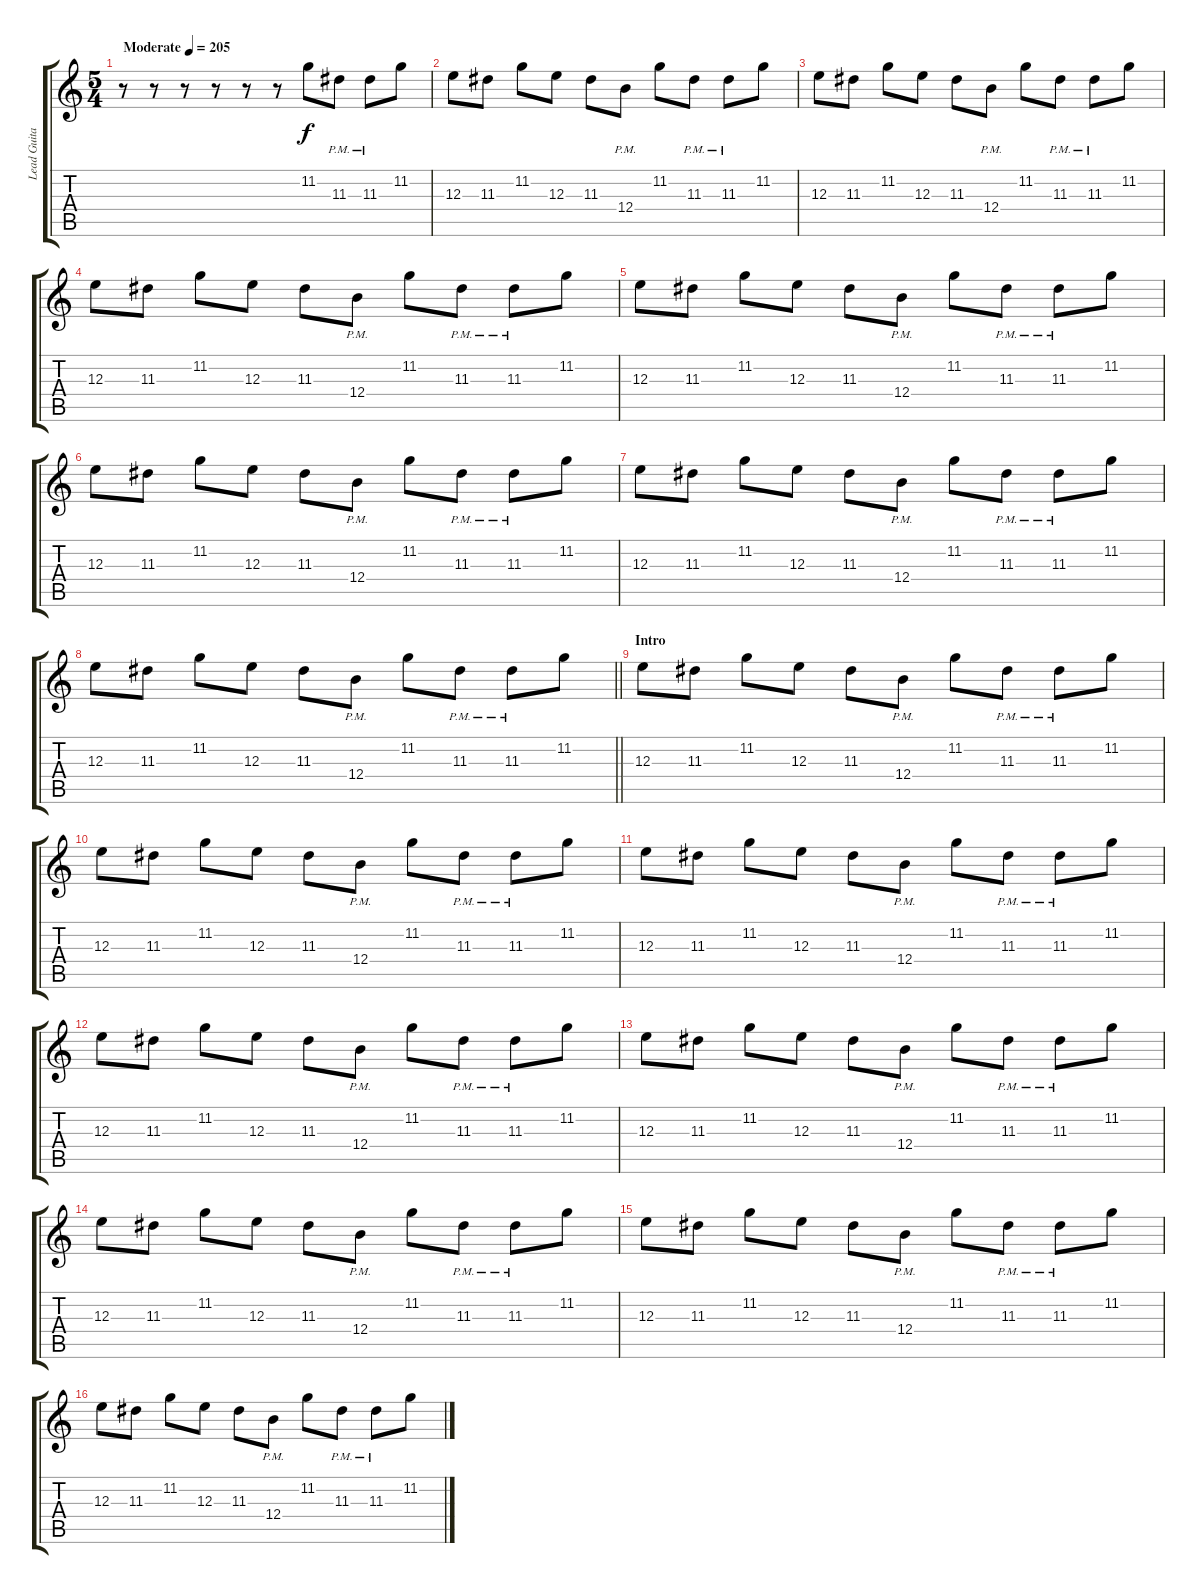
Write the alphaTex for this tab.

\track ("Lead Guitar 2" "Lead Guita") {instrument distortionguitar}
\staff {score tabs}
\tuning (Db4 Ab3 E3 B2 Gb2 B1) {hide}
\ts (5 4)
\tempo (205 "Moderate")
\clef g2
\ks c
r.8{dy f volume 10 instrument distortionguitar} r.8 r.8 r.8 r.8 r.8 11.2.8 11.3{pm}.8 11.3{pm}.8 11.2.8 |
12.3.8 11.3.8 11.2.8 12.3.8 11.3.8 12.4{pm}.8 11.2.8 11.3{pm}.8 11.3{pm}.8 11.2.8 |
12.3.8 11.3.8 11.2.8 12.3.8 11.3.8 12.4{pm}.8 11.2.8 11.3{pm}.8 11.3{pm}.8 11.2.8 |
12.3.8 11.3.8 11.2.8 12.3.8 11.3.8 12.4{pm}.8 11.2.8 11.3{pm}.8 11.3{pm}.8 11.2.8 |
12.3.8 11.3.8 11.2.8 12.3.8 11.3.8 12.4{pm}.8 11.2.8 11.3{pm}.8 11.3{pm}.8 11.2.8 |
12.3.8 11.3.8 11.2.8 12.3.8 11.3.8 12.4{pm}.8 11.2.8 11.3{pm}.8 11.3{pm}.8 11.2.8 |
12.3.8 11.3.8 11.2.8 12.3.8 11.3.8 12.4{pm}.8 11.2.8 11.3{pm}.8 11.3{pm}.8 11.2.8 |
\barLineRight lightlight
12.3.8 11.3.8 11.2.8 12.3.8 11.3.8 12.4{pm}.8 11.2.8 11.3{pm}.8 11.3{pm}.8 11.2.8 |
\section ("" "Intro")
12.3.8 11.3.8 11.2.8 12.3.8 11.3.8 12.4{pm}.8 11.2.8 11.3{pm}.8 11.3{pm}.8 11.2.8 |
12.3.8 11.3.8 11.2.8 12.3.8 11.3.8 12.4{pm}.8 11.2.8 11.3{pm}.8 11.3{pm}.8 11.2.8 |
12.3.8 11.3.8 11.2.8 12.3.8 11.3.8 12.4{pm}.8 11.2.8 11.3{pm}.8 11.3{pm}.8 11.2.8 |
12.3.8 11.3.8 11.2.8 12.3.8 11.3.8 12.4{pm}.8 11.2.8 11.3{pm}.8 11.3{pm}.8 11.2.8 |
12.3.8 11.3.8 11.2.8 12.3.8 11.3.8 12.4{pm}.8 11.2.8 11.3{pm}.8 11.3{pm}.8 11.2.8 |
12.3.8 11.3.8 11.2.8 12.3.8 11.3.8 12.4{pm}.8 11.2.8 11.3{pm}.8 11.3{pm}.8 11.2.8 |
12.3.8 11.3.8 11.2.8 12.3.8 11.3.8 12.4{pm}.8 11.2.8 11.3{pm}.8 11.3{pm}.8 11.2.8 |
12.3.8 11.3.8 11.2.8 12.3.8 11.3.8 12.4{pm}.8 11.2.8 11.3{pm}.8 11.3{pm}.8 11.2.8
